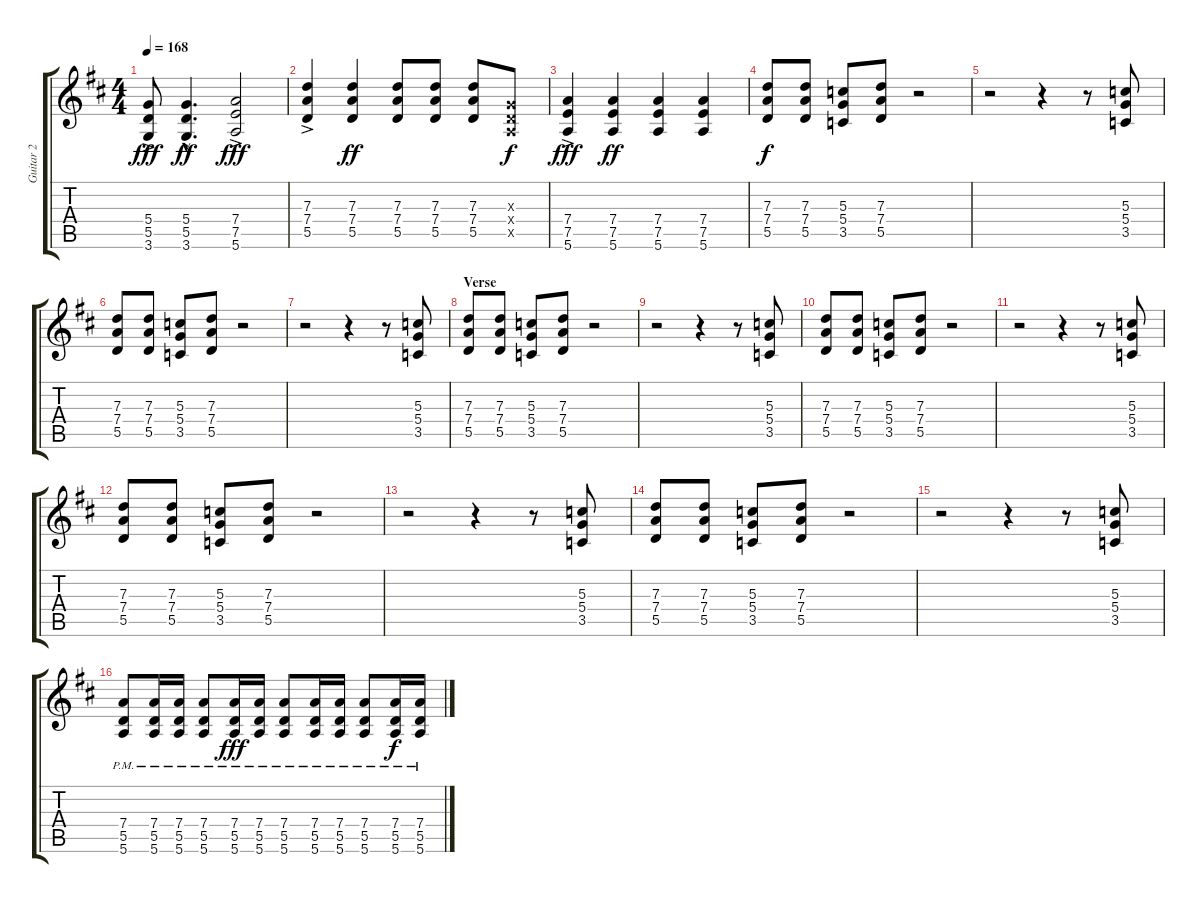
\track ("Guitar 2" "Guitar 2") {instrument overdrivenguitar}
\staff {score tabs}
\tuning (E4 B3 G3 D3 A2 E2) {hide}
\ts (4 4)
\tempo 168
\clef g2
\ks d
(5.4{ac} 5.5{ac} 3.6{ac}).8{dy fff} (5.4{hac} 5.5{hac} 3.6{hac}).4{d dy ff} (7.4{ac} 7.5{ac} 5.6{ac}).2{dy fff} |
(7.3{ac} 7.4{ac} 5.5{ac}).4 (7.3 7.4 5.5).4{dy ff} (7.3 7.4 5.5).8 (7.3 7.4 5.5).8 (7.3 7.4 5.5).8 (0.3{x} 0.4{x} 0.5{x}).8{dy f} |
(7.4{ac} 7.5{ac} 5.6{ac}).4{dy fff} (7.4 7.5 5.6).4{dy ff} (7.4 7.5 5.6).4 (7.4 7.5 5.6).4 |
(7.3 7.4 5.5).8{dy f volume 16} (7.3 7.4 5.5).8 (5.3 5.4 3.5).8 (7.3 7.4 5.5).8 r.2 |
r.2 r.4 r.8 (5.3 5.4 3.5).8 |
(7.3 7.4 5.5).8 (7.3 7.4 5.5).8 (5.3 5.4 3.5).8 (7.3 7.4 5.5).8 r.2 |
r.2 r.4 r.8 (5.3 5.4 3.5).8 |
\section ("" "Verse")
(7.3 7.4 5.5).8 (7.3 7.4 5.5).8 (5.3 5.4 3.5).8 (7.3 7.4 5.5).8 r.2 |
r.2 r.4 r.8 (5.3 5.4 3.5).8 |
(7.3 7.4 5.5).8 (7.3 7.4 5.5).8 (5.3 5.4 3.5).8 (7.3 7.4 5.5).8 r.2 |
r.2 r.4 r.8 (5.3 5.4 3.5).8 |
(7.3 7.4 5.5).8 (7.3 7.4 5.5).8 (5.3 5.4 3.5).8 (7.3 7.4 5.5).8 r.2 |
r.2 r.4 r.8 (5.3 5.4 3.5).8 |
(7.3 7.4 5.5).8 (7.3 7.4 5.5).8 (5.3 5.4 3.5).8 (7.3 7.4 5.5).8 r.2 |
r.2 r.4 r.8 (5.3 5.4 3.5).8 |
(7.4{pm} 5.5{pm} 5.6{pm}).8 (7.4{pm} 5.5{pm} 5.6{pm}).16 (7.4{pm} 5.5{pm} 5.6{pm}).16 (7.4{pm} 5.5{pm} 5.6{pm}).8 (7.4{pm} 5.5{pm} 5.6{pm}).16{dy fff} (7.4{pm} 5.5{pm} 5.6{pm}).16 (7.4{pm} 5.5{pm} 5.6{pm}).8 (7.4{pm} 5.5{pm} 5.6{pm}).16 (7.4{pm} 5.5{pm} 5.6{pm}).16 (7.4{pm} 5.5{pm} 5.6{pm}).8 (7.4{pm} 5.5{pm} 5.6{pm}).16{dy f} (7.4{pm} 5.5{pm} 5.6{pm}).16
